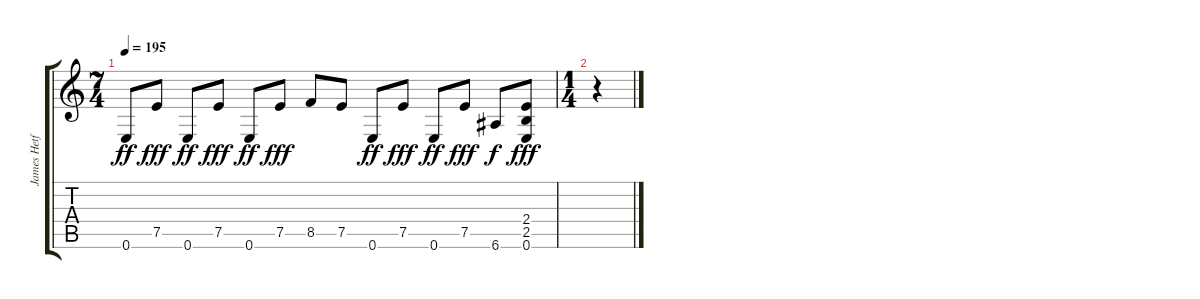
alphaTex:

\track ("James Hetfield (Guitar I)" "James Hetf") {instrument distortionguitar}
\staff {score tabs}
\tuning (E4 B3 G3 D3 A2 E2) {hide}
\ts (7 4)
\tempo 195
\clef g2
\ks c
0.6.8{dy ff} 7.5.8{dy fff} 0.6.8{dy ff} 7.5.8{dy fff} 0.6.8{dy ff} 7.5.8{dy fff} 8.5.8 7.5.8 0.6.8{dy ff} 7.5.8{dy fff} 0.6.8{dy ff} 7.5.8{dy fff} 6.6.8{dy f} (2.4 2.5 0.6).8{dy fff} |
\ts (1 4)
r.4
